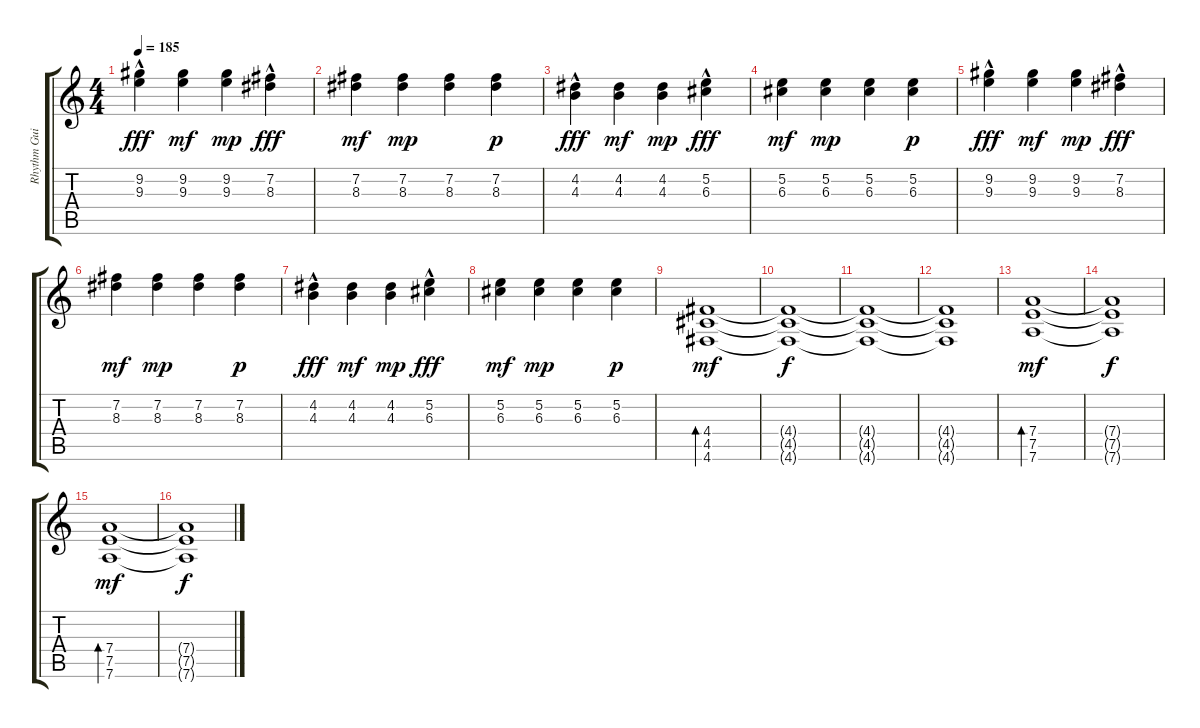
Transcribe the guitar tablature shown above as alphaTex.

\track ("Rhythm Guitar" "Rhythm Gui") {instrument overdrivenguitar}
\staff {score tabs}
\tuning (E4 B3 G3 D3 A2 D2) {hide}
\ts (4 4)
\tempo 185
\clef g2
\ks c
(9.2{hac} 9.3{hac}).4{dy fff} (9.2 9.3).4{dy mf} (9.2 9.3).4{dy mp} (7.2{hac} 8.3{hac}).4{dy fff} |
(7.2 8.3).4{dy mf} (7.2 8.3).4{dy mp} (7.2 8.3).4 (7.2 8.3).4{dy p} |
(4.2{hac} 4.3{hac}).4{dy fff} (4.2 4.3).4{dy mf} (4.2 4.3).4{dy mp} (5.2{hac} 6.3{hac}).4{dy fff} |
(5.2 6.3).4{dy mf} (5.2 6.3).4{dy mp} (5.2 6.3).4 (5.2 6.3).4{dy p} |
(9.2{hac} 9.3{hac}).4{dy fff} (9.2 9.3).4{dy mf} (9.2 9.3).4{dy mp} (7.2{hac} 8.3{hac}).4{dy fff} |
(7.2 8.3).4{dy mf} (7.2 8.3).4{dy mp} (7.2 8.3).4 (7.2 8.3).4{dy p} |
(4.2{hac} 4.3{hac}).4{dy fff} (4.2 4.3).4{dy mf} (4.2 4.3).4{dy mp} (5.2{hac} 6.3{hac}).4{dy fff} |
(5.2 6.3).4{dy mf} (5.2 6.3).4{dy mp} (5.2 6.3).4 (5.2 6.3).4{dy p} |
(4.4 4.5 4.6).1{bd 480 dy mf} |
(4.4{t} 4.5{t} 4.6{t}).1{dy f} |
(4.4{t} 4.5{t} 4.6{t}).1 |
(4.4{t} 4.5{t} 4.6{t}).1 |
(7.4 7.5 7.6).1{bd 480 dy mf} |
(7.4{t} 7.5{t} 7.6{t}).1{dy f} |
(7.4 7.5 7.6).1{bd 480 dy mf} |
(7.4{t} 7.5{t} 7.6{t}).1{dy f}
